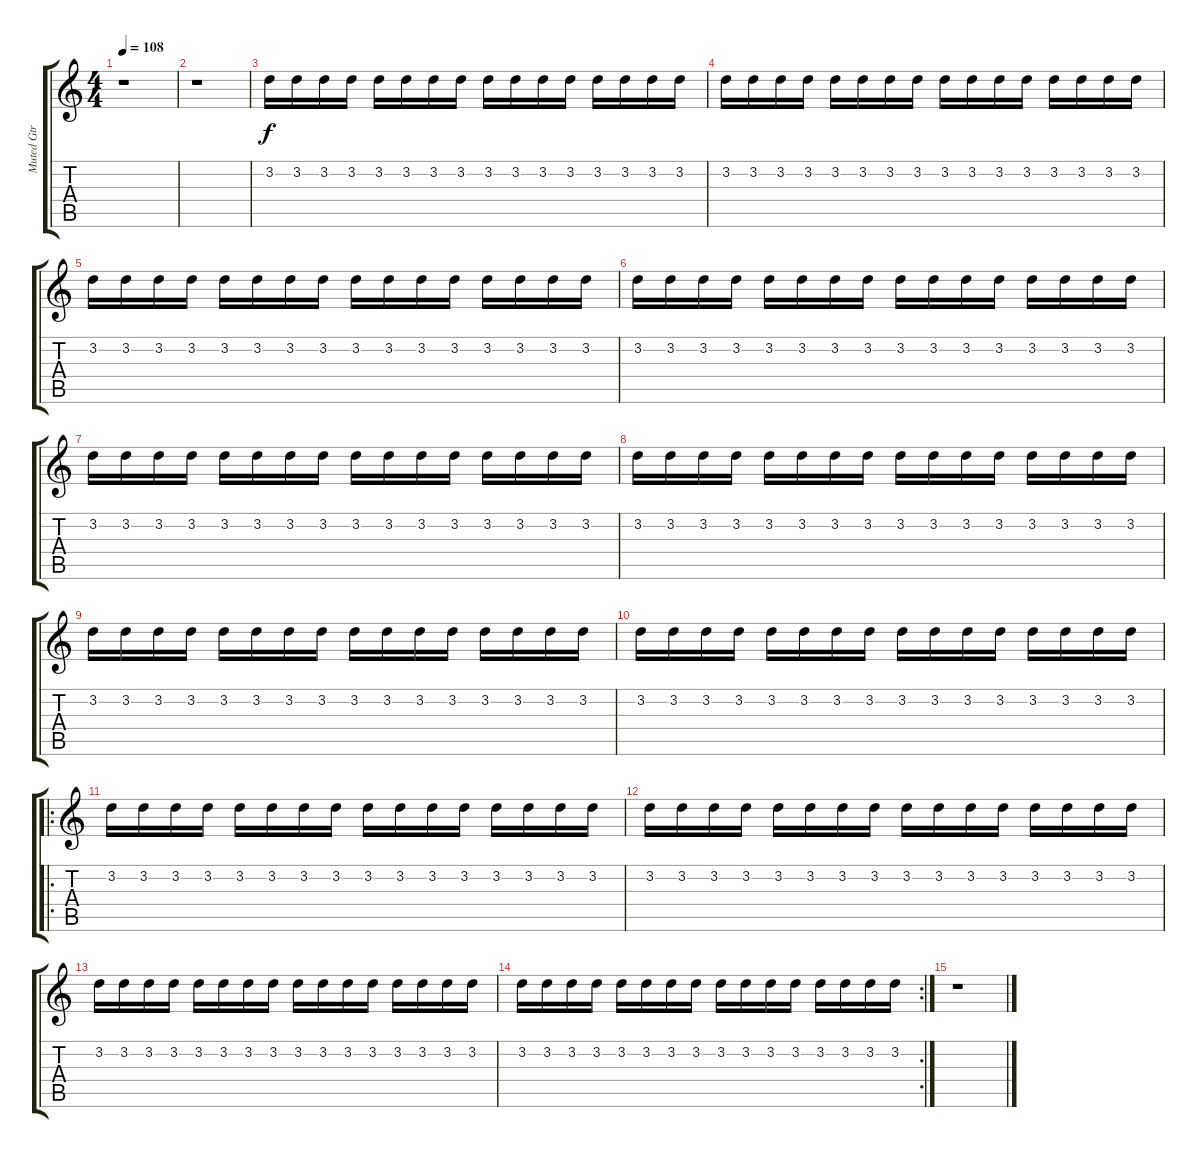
\track ("Muted Gtr" "Muted Gtr") {instrument electricguitarmuted}
\staff {score tabs}
\tuning (E4 B3 G3 D3 A2 D2) {hide}
\ts (4 4)
\tempo 108
\clef g2
\ks c
r.1{dy f} |
r.1 |
3.2.16 3.2.16 3.2.16 3.2.16 3.2.16 3.2.16 3.2.16 3.2.16 3.2.16 3.2.16 3.2.16 3.2.16 3.2.16 3.2.16 3.2.16 3.2.16 |
3.2.16 3.2.16 3.2.16 3.2.16 3.2.16 3.2.16 3.2.16 3.2.16 3.2.16 3.2.16 3.2.16 3.2.16 3.2.16 3.2.16 3.2.16 3.2.16 |
3.2.16 3.2.16 3.2.16 3.2.16 3.2.16 3.2.16 3.2.16 3.2.16 3.2.16 3.2.16 3.2.16 3.2.16 3.2.16 3.2.16 3.2.16 3.2.16 |
3.2.16 3.2.16 3.2.16 3.2.16 3.2.16 3.2.16 3.2.16 3.2.16 3.2.16 3.2.16 3.2.16 3.2.16 3.2.16 3.2.16 3.2.16 3.2.16 |
3.2.16 3.2.16 3.2.16 3.2.16 3.2.16 3.2.16 3.2.16 3.2.16 3.2.16 3.2.16 3.2.16 3.2.16 3.2.16 3.2.16 3.2.16 3.2.16 |
3.2.16 3.2.16 3.2.16 3.2.16 3.2.16 3.2.16 3.2.16 3.2.16 3.2.16 3.2.16 3.2.16 3.2.16 3.2.16 3.2.16 3.2.16 3.2.16 |
3.2.16 3.2.16 3.2.16 3.2.16 3.2.16 3.2.16 3.2.16 3.2.16 3.2.16 3.2.16 3.2.16 3.2.16 3.2.16 3.2.16 3.2.16 3.2.16 |
3.2.16 3.2.16 3.2.16 3.2.16 3.2.16 3.2.16 3.2.16 3.2.16 3.2.16 3.2.16 3.2.16 3.2.16 3.2.16 3.2.16 3.2.16 3.2.16 |
\ro
3.2.16 3.2.16 3.2.16 3.2.16 3.2.16 3.2.16 3.2.16 3.2.16 3.2.16 3.2.16 3.2.16 3.2.16 3.2.16 3.2.16 3.2.16 3.2.16 |
3.2.16 3.2.16 3.2.16 3.2.16 3.2.16 3.2.16 3.2.16 3.2.16 3.2.16 3.2.16 3.2.16 3.2.16 3.2.16 3.2.16 3.2.16 3.2.16 |
3.2.16 3.2.16 3.2.16 3.2.16 3.2.16 3.2.16 3.2.16 3.2.16 3.2.16 3.2.16 3.2.16 3.2.16 3.2.16 3.2.16 3.2.16 3.2.16 |
\rc 2
3.2.16 3.2.16 3.2.16 3.2.16 3.2.16 3.2.16 3.2.16 3.2.16 3.2.16 3.2.16 3.2.16 3.2.16 3.2.16 3.2.16 3.2.16 3.2.16 |
r.1
